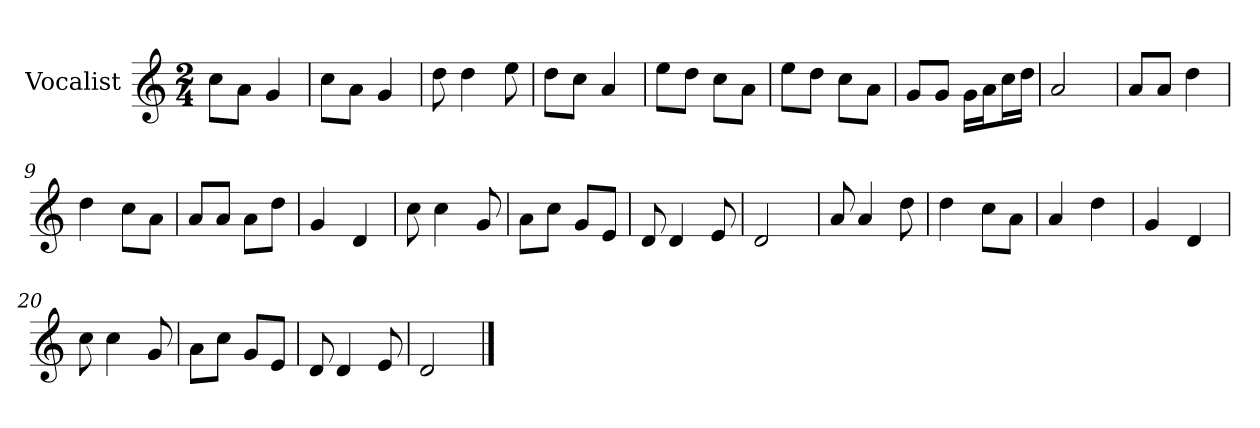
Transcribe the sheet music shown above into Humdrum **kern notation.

**kern
*part1
*staff1
*I"Vocalist
*k[]
*C:
*M2/4
=
8ccL
8aJ
4g
=1
8ccL
8aJ
4g
=2
8dd
4dd
8ee
=3
8ddL
8ccJ
4a
=4
8eeL
8ddJ
8ccL
8aJ
=5
8eeL
8ddJ
8ccL
8aJ
=6
8gL
8gJ
16gLL
16aJ
16ccL
16ddJJ
=7
2a
=8
8aL
8aJ
4dd
=9
4dd
8ccL
8aJ
=10
8aL
8aJ
8aL
8ddJ
=11
4g
4d
=12
8cc
4cc
8g
=13
8aL
8ccJ
8gL
8eJ
=14
8d
4d
8e
=15
2d
=16
8a
4a
8dd
=17
4dd
8ccL
8aJ
=18
4a
4dd
=19
4g
4d
=20
8cc
4cc
8g
=21
8aL
8ccJ
8gL
8eJ
=22
8d
4d
8e
=23
2d
==
*-
